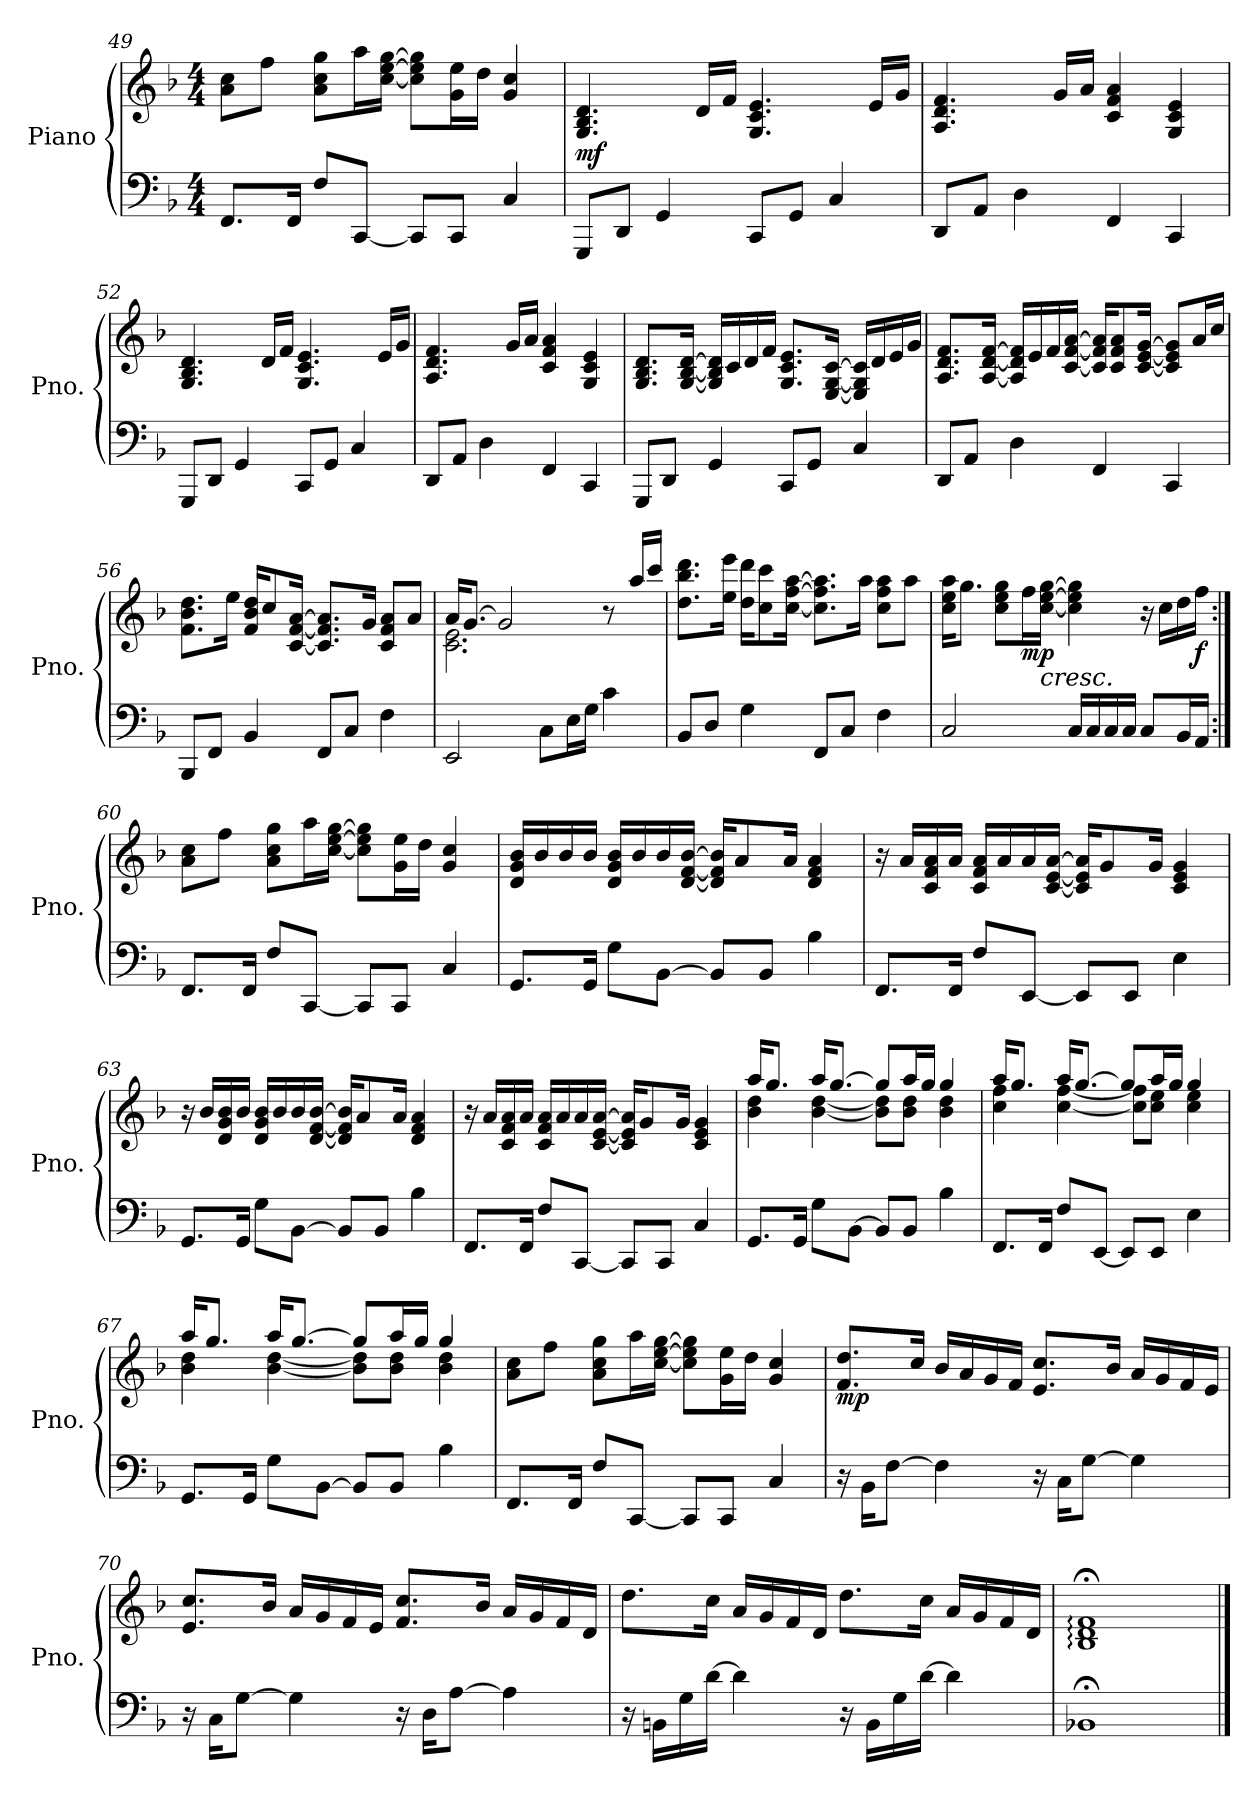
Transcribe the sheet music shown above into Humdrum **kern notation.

**kern	**kern	**dynam
*part1	*part1	*part1
*staff2	*staff1	*staff1/2
*I"Piano	*	*
*I'Pno.	*	*
!!LO:LB:g=z
*clefF4	*clefG2	*
*k[b-]	*k[b-]	*
*M4/4	*M4/4	*
=49	=49	=49
8.FF/L	8a\ 8cc\L	.
.	8ff\J	.
16FF/Jk	.	.
8F/L	8a\ 8cc\ 8gg\L	.
[8CC/J	16aa\L	.
.	[16cc\ [16ee\ [16gg\JJ	.
8CC/L]	8cc\] 8ee\] 8gg\]L	.
8CC/J	16g\ 16ee\L	.
.	16dd\JJ	.
4C/	4g/ 4cc/	.
=50	=50	=50
!	!	!LO:DY:b
8GGG/L	4.G/ 4.B-/ 4.d/	mf
8DD/J	.	.
4GG/	.	.
.	16d/LL	.
.	16f/JJ	.
8CC/L	4.G/ 4.c/ 4.e/	.
8GG/J	.	.
4C/	.	.
.	16e/LL	.
.	16g/JJ	.
=51	=51	=51
8DD/L	4.A/ 4.d/ 4.f/	.
8AA/J	.	.
4D\	.	.
.	16g/LL	.
.	16a/JJ	.
4FF/	4c/ 4f/ 4a/	.
4CC/	4G/ 4c/ 4e/	.
=52	=52	=52
8GGG/L	4.G/ 4.B-/ 4.d/	.
8DD/J	.	.
4GG/	.	.
.	16d/LL	.
.	16f/JJ	.
8CC/L	4.G/ 4.c/ 4.e/	.
8GG/J	.	.
4C/	.	.
.	16e/LL	.
.	16g/JJ	.
=53	=53	=53
8DD/L	4.A/ 4.d/ 4.f/	.
8AA/J	.	.
4D\	.	.
.	16g/LL	.
.	16a/JJ	.
4FF/	4c/ 4f/ 4a/	.
4CC/	4G/ 4c/ 4e/	.
!!LO:LB:g=z
=54	=54	=54
8GGG/L	8.G/ 8.B-/ 8.d/L	.
8DD/J	.	.
.	[16G/ [16B-/ [16d/Jk	.
4GG/	16G/] 16B-/] 16d/]LL	.
.	16c/	.
.	16d/	.
.	16f/JJ	.
8CC/L	8.G/ 8.c/ 8.e/L	.
8GG/J	.	.
.	[16E/ [16G/ [16c/Jk	.
4C/	16E/] 16G/] 16c/]LL	.
.	16d/	.
.	16e/	.
.	16g/JJ	.
=55	=55	=55
8DD/L	8.A/ 8.d/ 8.f/L	.
8AA/J	.	.
.	[16A/ [16d/ [16f/Jk	.
4D\	16A/] 16d/] 16f/]LL	.
.	16e/	.
.	16f/	.
.	[16c/ [16f/ [16a/JJ	.
4FF/	16c/] 16f/] 16a/]KL	.
.	8c/ 8f/ 8a/	.
.	[16c/ [16e/ [16g/Jk	.
4CC/	8c/] 8e/] 8g/]L	.
.	16a/L	.
.	16cc/JJ	.
=56	=56	=56
8BBB-/L	8.f\ 8.b-\ 8.dd\L	.
8FF/J	.	.
.	16ee\Jk	.
4BB-/	16f/ 16b-/ 16dd/KL	.
.	8cc/	.
.	[16c/ [16f/ [16a/Jk	.
8FF/L	8.c/] 8.f/] 8.a/]L	.
8C/J	.	.
.	16g/Jk	.
4F\	8c/ 8f/ 8a/L	.
.	8a/J	.
!!LO:LB:g=z
=57	=57	=57
*	*^	*
2EE/	16a/KL	2.c\ 2.e\	.
.	[8.g/J	.	.
.	2g/]	.	.
8C\L	.	.	.
16E\L	.	.	.
16G\JJ	.	.	.
4c\	8r	4ryy	.
.	16aa/LL	.	.
.	16ccc/JJ	.	.
*	*v	*v	*
=58	=58	=58
8BB-/L	8.dd\ 8.bb-\ 8.ddd\L	.
8D/J	.	.
.	16ee\ 16eee\Jk	.
4G\	16dd\ 16ddd\KL	.
.	8cc\ 8ccc\	.
.	[16cc\ [16ff\ [16aa\Jk	.
8FF/L	8.cc\] 8.ff\] 8.aa\]L	.
8C/J	.	.
.	16aa\Jk	.
4F\	8cc\ 8ff\ 8aa\L	.
.	8aa\J	.
=59	=59	=59
2C/	16cc\ 16ee\ 16aa\KL	.
.	8.gg\J	.
.	8cc\ 8ee\ 8gg\L	.
!	!	!LO:DY:b
.	16ff\L	mp
!	!	!LO:HP:b
.	[16cc\ [16ee\ [16gg\JJ	<
16C/LL	4cc\] 4ee\] 4gg\]	.
16C/	.	.
16C/	.	.
16C/JJ	.	.
8C/L	16r	.
.	16cc\LL	.
16BB-/L	16dd\	.
!	!	!LO:DY:b
16AA/JJ	16ff\JJ	f
.	.	[
!!LO:PB:g=z
=60:|!	=60:|!	=60:|!
8.FF/L	8a\ 8cc\L	.
.	8ff\J	.
16FF/Jk	.	.
8F/L	8a\ 8cc\ 8gg\L	.
[8CC/J	16aa\L	.
.	[16cc\ [16ee\ [16gg\JJ	.
8CC/L]	8cc\] 8ee\] 8gg\]L	.
8CC/J	16g\ 16ee\L	.
.	16dd\JJ	.
4C/	4g/ 4cc/	.
=61	=61	=61
8.GG/L	16d/ 16g/ 16b-/LL	.
.	16b-/	.
.	16b-/	.
16GG/Jk	16b-/JJ	.
8G\L	16d/ 16g/ 16b-/LL	.
.	16b-/	.
[8BB-\J	16b-/	.
.	[16d/ [16f/ [16b-/JJ	.
8BB-/L]	16d/] 16f/] 16b-/]KL	.
.	8a/	.
8BB-/J	.	.
.	16a/Jk	.
4B-\	4d/ 4f/ 4a/	.
=62	=62	=62
8.FF/L	16r	.
.	16a/LL	.
.	16c/ 16f/ 16a/	.
16FF/Jk	16a/JJ	.
8F/L	16c/ 16f/ 16a/LL	.
.	16a/	.
[8EE/J	16a/	.
.	[16c/ [16e/ [16a/JJ	.
8EE/L]	16c/] 16e/] 16a/]KL	.
.	8g/	.
8EE/J	.	.
.	16g/Jk	.
4E\	4c/ 4e/ 4g/	.
!!LO:LB:g=z
=63	=63	=63
8.GG/L	16r	.
.	16b-/LL	.
.	16d/ 16g/ 16b-/	.
16GG/Jk	16b-/JJ	.
8G\L	16d/ 16g/ 16b-/LL	.
.	16b-/	.
[8BB-\J	16b-/	.
.	[16d/ [16f/ [16b-/JJ	.
8BB-/L]	16d/] 16f/] 16b-/]KL	.
.	8a/	.
8BB-/J	.	.
.	16a/Jk	.
4B-\	4d/ 4f/ 4a/	.
=64	=64	=64
8.FF/L	16r	.
.	16a/LL	.
.	16c/ 16f/ 16a/	.
16FF/Jk	16a/JJ	.
8F/L	16c/ 16f/ 16a/LL	.
.	16a/	.
[8CC/J	16a/	.
.	[16c/ [16e/ [16a/JJ	.
8CC/L]	16c/] 16e/] 16a/]KL	.
.	8g/	.
8CC/J	.	.
.	16g/Jk	.
4C/	4c/ 4e/ 4g/	.
=65	=65	=65
*	*^	*
8.GG/L	16aa/KL	4b-\ 4dd\	.
.	8.gg/J	.	.
16GG/Jk	.	.	.
8G\L	16aa/KL	[4b-\ [4dd\	.
.	[8.gg/J	.	.
[8BB-\J	.	.	.
8BB-/L]	8gg/L]	8b-\] 8dd\]L	.
8BB-/J	16aa/L	8b-\ 8dd\J	.
.	16gg/JJ	.	.
4B-\	4gg/	4b-\ 4dd\	.
!!LO:LB:g=z	!!
=66	=66	=66	=66
8.FF/L	16aa/KL	4cc\ 4ff\	.
.	8.gg/J	.	.
16FF/Jk	.	.	.
8F/L	16aa/KL	[4cc\ [4ff\	.
.	[8.gg/J	.	.
[8EE/J	.	.	.
8EE/L]	8gg/L]	8cc\] 8ff\]L	.
8EE/J	16aa/L	8cc\ 8ee\J	.
.	16gg/JJ	.	.
4E\	4gg/	4cc\ 4ee\	.
=67	=67	=67	=67
8.GG/L	16aa/KL	4b-\ 4dd\	.
.	8.gg/J	.	.
16GG/Jk	.	.	.
8G\L	16aa/KL	[4b-\ [4dd\	.
.	[8.gg/J	.	.
[8BB-\J	.	.	.
8BB-/L]	8gg/L]	8b-\] 8dd\]L	.
8BB-/J	16aa/L	8b-\ 8dd\J	.
.	16gg/JJ	.	.
4B-\	4gg/	4b-\ 4dd\	.
*	*v	*v	*
=68	=68	=68
8.FF/L	8a\ 8cc\L	.
.	8ff\J	.
16FF/Jk	.	.
8F/L	8a\ 8cc\ 8gg\L	.
[8CC/J	16aa\L	.
.	[16cc\ [16ee\ [16gg\JJ	.
8CC/L]	8cc\] 8ee\] 8gg\]L	.
8CC/J	16g\ 16ee\L	.
.	16dd\JJ	.
4C/	4g/ 4cc/	.
!!LO:LB:g=z
=69	=69	=69
!	!	!LO:DY:b
16r	8.f/ 8.dd/L	mp
16BB-\KL	.	.
[8F\J	.	.
.	16cc/Jk	.
4F\]	16b-/LL	.
.	16a/	.
.	16g/	.
.	16f/JJ	.
16r	8.e/ 8.cc/L	.
16C\KL	.	.
[8G\J	.	.
.	16b-/Jk	.
4G\]	16a/LL	.
.	16g/	.
.	16f/	.
.	16e/JJ	.
=70	=70	=70
16r	8.e/ 8.cc/L	.
16C\KL	.	.
[8G\J	.	.
.	16b-/Jk	.
4G\]	16a/LL	.
.	16g/	.
.	16f/	.
.	16e/JJ	.
16r	8.f/ 8.cc/L	.
16D\KL	.	.
[8A\J	.	.
.	16b-/Jk	.
4A\]	16a/LL	.
.	16g/	.
.	16f/	.
.	16d/JJ	.
=71	=71	=71
16r	8.dd\L	.
16BBn\LL	.	.
16G\	.	.
[16d\JJ	16cc\Jk	.
4d\]	16a/LL	.
.	16g/	.
.	16f/	.
.	16d/JJ	.
16r	8.dd\L	.
16BB\LL	.	.
16G\	.	.
[16d\JJ	16cc\Jk	.
4d\]	16a/LL	.
.	16g/	.
.	16f/	.
.	16d/JJ	.
!!LO:LB:g=z
=72	=72	=72
1BB-X;<	1B-;<: 1d;<: 1f;<:	.
==	==	==
*-	*-	*-
